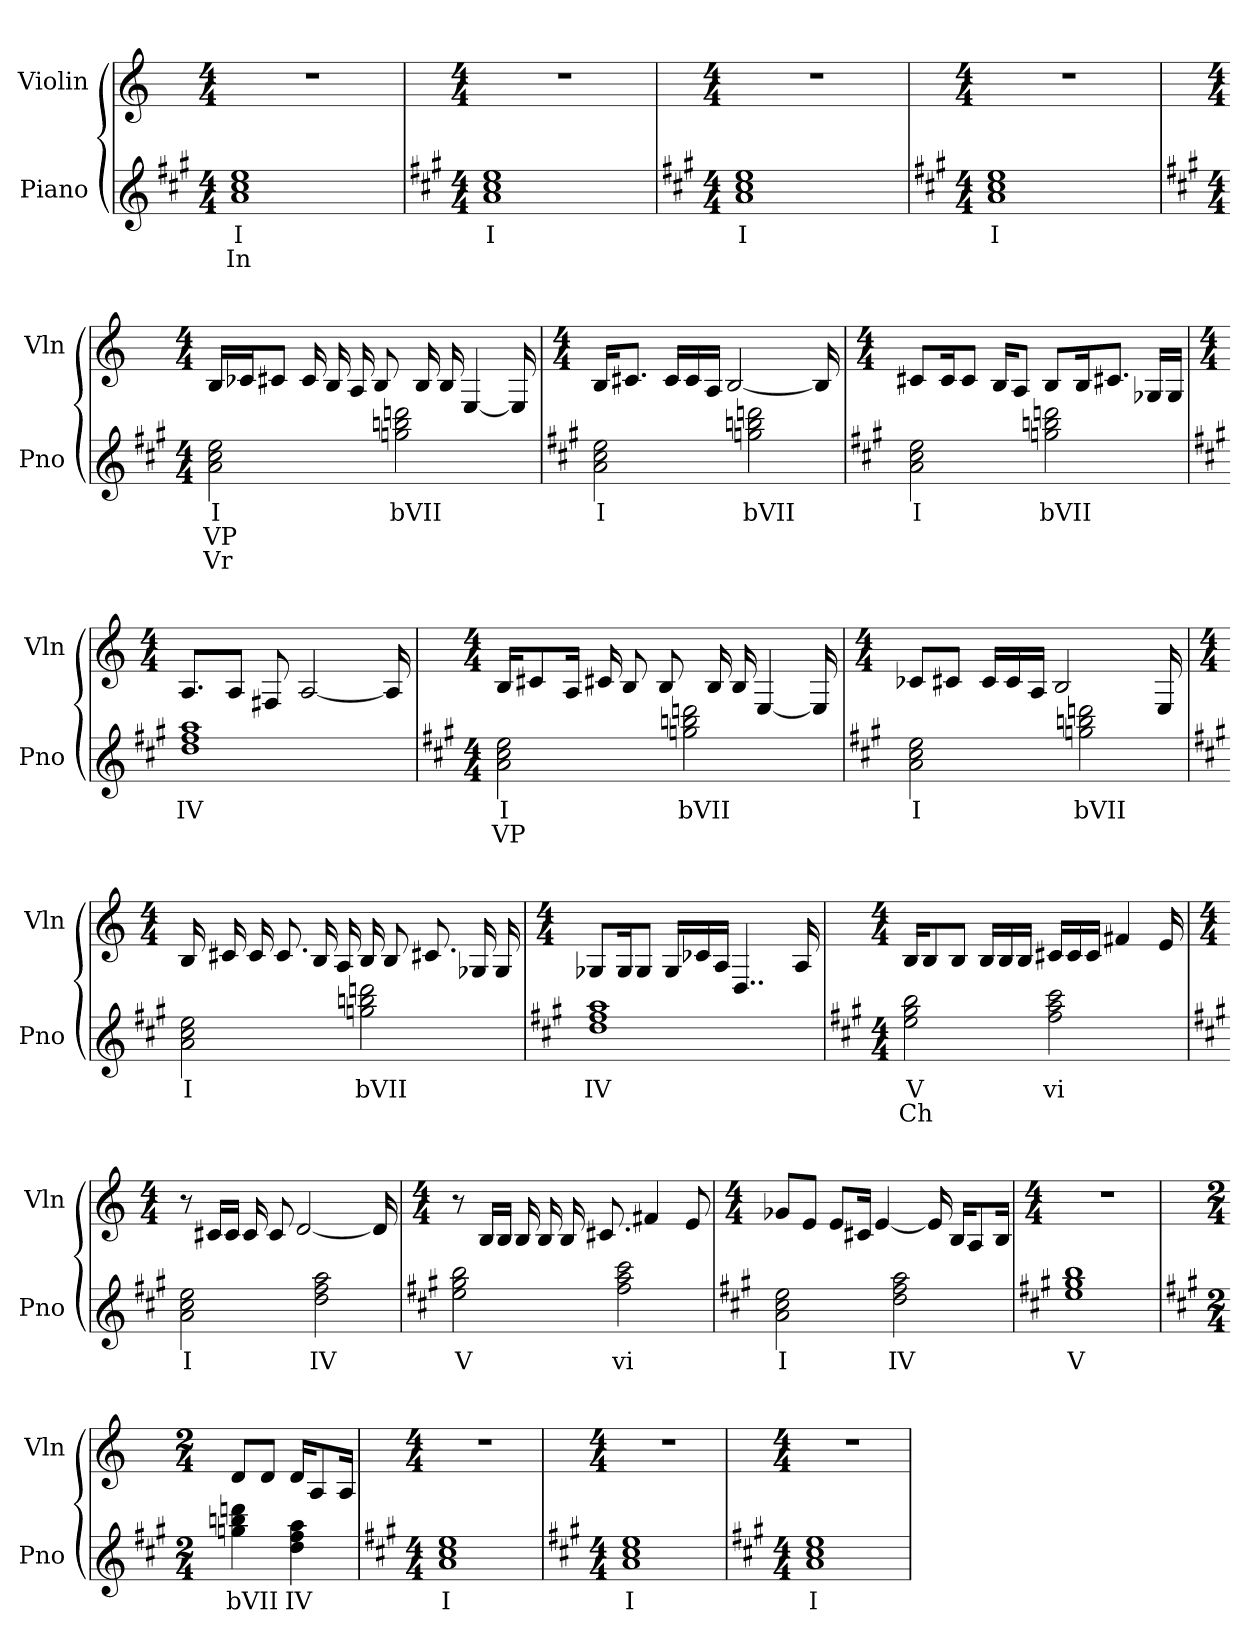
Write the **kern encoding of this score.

**kern	**text	**text	**text	**kern
*part2	*part2	*part2	*part2	*part1
*staff2	*staff2	*staff2	*staff2	*staff1
*I"Piano	*	*	*	*I"Violin
*I'Pno	*	*	*	*I'Vln
*k[f#c#g#]	*	*	*	*
*A:	*	*	*	*
*M4/4	*	*	*	*M4/4
=	=	=	=	=
1a 1cc# 1ee	I	In	.	1r
=	=	=	=	=
*k[f#c#g#]	*	*	*	*
*A:	*	*	*	*
*M4/4	*	*	*	*M4/4
1a 1cc# 1ee	I	.	.	1r
=	=	=	=	=
*k[f#c#g#]	*	*	*	*
*A:	*	*	*	*
*M4/4	*	*	*	*M4/4
1a 1cc# 1ee	I	.	.	1r
=	=	=	=	=
*k[f#c#g#]	*	*	*	*
*A:	*	*	*	*
*M4/4	*	*	*	*M4/4
1a 1cc# 1ee	I	.	.	1r
=	=	=	=	=
*k[f#c#g#]	*	*	*	*
*A:	*	*	*	*
*M4/4	*	*	*	*M4/4
2a 2cc# 2ee	I	VP	Vr	16BLL
.	.	.	.	16c-XJ
.	.	.	.	8c#XJ
.	.	.	.	16c#LL
.	.	.	.	16BJ
.	.	.	.	16AL
.	.	.	.	8BJ
2ggn 2bbn 2dddn	bVII	.	.	.
.	.	.	.	16BLL
.	.	.	.	16BJJ
.	.	.	.	[4E
.	.	.	.	16E]
=	=	=	=	=
*k[f#c#g#]	*	*	*	*
*A:	*	*	*	*
*	*	*	*	*M4/4
2a 2cc# 2ee	I	.	.	16BKL
.	.	.	.	8.c#XJ
.	.	.	.	16c#LL
.	.	.	.	16c#
.	.	.	.	16AJJ
.	.	.	.	[2B
2ggn 2bbn 2dddn	bVII	.	.	.
.	.	.	.	16B]
=	=	=	=	=
*k[f#c#g#]	*	*	*	*
*A:	*	*	*	*
*	*	*	*	*M4/4
2a 2cc# 2ee	I	.	.	8c#XL
.	.	.	.	16c#K
.	.	.	.	8c#J
.	.	.	.	16BKL
.	.	.	.	8AJ
2ggn 2bbn 2dddn	bVII	.	.	8BL
.	.	.	.	16BK
.	.	.	.	8.c#XJ
.	.	.	.	16G-XLL
.	.	.	.	16G-JJ
=	=	=	=	=
*k[f#c#g#]	*	*	*	*
*A:	*	*	*	*
*	*	*	*	*M4/4
1dd 1ff# 1aa	IV	.	.	8.AL
.	.	.	.	8AJ
.	.	.	.	8F#X
.	.	.	.	[2A
.	.	.	.	16A]
=	=	=	=	=
*k[f#c#g#]	*	*	*	*
*A:	*	*	*	*
*M4/4	*	*	*	*M4/4
2a 2cc# 2ee	I	VP	.	16BKL
.	.	.	.	8c#X
.	.	.	.	16AJk
.	.	.	.	16c#XLL
.	.	.	.	8B
.	.	.	.	8BJ
2ggn 2bbn 2dddn	bVII	.	.	.
.	.	.	.	16BLL
.	.	.	.	16BJJ
.	.	.	.	[4E
.	.	.	.	16E]
=	=	=	=	=
*k[f#c#g#]	*	*	*	*
*A:	*	*	*	*
*	*	*	*	*M4/4
2a 2cc# 2ee	I	.	.	8c-XL
.	.	.	.	8c#XJ
.	.	.	.	16c#LL
.	.	.	.	16c#
.	.	.	.	16AJJ
.	.	.	.	2B
2ggn 2bbn 2dddn	bVII	.	.	.
.	.	.	.	16E
=	=	=	=	=
*k[f#c#g#]	*	*	*	*
*A:	*	*	*	*
*	*	*	*	*M4/4
2a 2cc# 2ee	I	.	.	16BLL
.	.	.	.	16c#XJ
.	.	.	.	16c#L
.	.	.	.	8.c#J
.	.	.	.	16BLL
.	.	.	.	16AJJ
2ggn 2bbn 2dddn	bVII	.	.	16BLL
.	.	.	.	8B
.	.	.	.	8.c#XJ
.	.	.	.	16G-XLL
.	.	.	.	16G-JJ
=	=	=	=	=
*k[f#c#g#]	*	*	*	*
*A:	*	*	*	*
*	*	*	*	*M4/4
1dd 1ff# 1aa	IV	.	.	8G-XL
.	.	.	.	16G-K
.	.	.	.	8G-J
.	.	.	.	16G-LL
.	.	.	.	16c-X
.	.	.	.	16AJJ
.	.	.	.	4..D
.	.	.	.	16A
=	=	=	=	=
*k[f#c#g#]	*	*	*	*
*A:	*	*	*	*
*M4/4	*	*	*	*M4/4
2ee 2gg# 2bb	V	Ch	.	16BKL
.	.	.	.	8B
.	.	.	.	8BJ
.	.	.	.	16BLL
.	.	.	.	16B
.	.	.	.	16BJJ
2ff# 2aa 2ccc#	vi	.	.	16c#XLL
.	.	.	.	16c#
.	.	.	.	16c#JJ
.	.	.	.	4f#X
.	.	.	.	16e
=	=	=	=	=
*k[f#c#g#]	*	*	*	*
*A:	*	*	*	*
*	*	*	*	*M4/4
2a 2cc# 2ee	I	.	.	8r
.	.	.	.	16c#XLL
.	.	.	.	16c#JJ
.	.	.	.	16c#LL
.	.	.	.	8c#J
.	.	.	.	[2d
2dd 2ff# 2aa	IV	.	.	.
.	.	.	.	16d]
=	=	=	=	=
*k[f#c#g#]	*	*	*	*
*A:	*	*	*	*
*	*	*	*	*M4/4
2ee 2gg# 2bb	V	.	.	8r
.	.	.	.	16BLL
.	.	.	.	16BJJ
.	.	.	.	16BLL
.	.	.	.	16BJ
.	.	.	.	16BL
.	.	.	.	8.c#XJ
2ff# 2aa 2ccc#	vi	.	.	.
.	.	.	.	4f#X
.	.	.	.	8e
=	=	=	=	=
*k[f#c#g#]	*	*	*	*
*A:	*	*	*	*
*	*	*	*	*M4/4
2a 2cc# 2ee	I	.	.	8g-XL
.	.	.	.	8eJ
.	.	.	.	8eL
.	.	.	.	16c#XJk
.	.	.	.	[4e
2dd 2ff# 2aa	IV	.	.	.
.	.	.	.	16e]
.	.	.	.	16BKL
.	.	.	.	8A
.	.	.	.	16BJk
=	=	=	=	=
*k[f#c#g#]	*	*	*	*
*A:	*	*	*	*
*	*	*	*	*M4/4
1ee 1gg# 1bb	V	.	.	1r
=	=	=	=	=
*k[f#c#g#]	*	*	*	*
*A:	*	*	*	*
*M2/4	*	*	*	*M2/4
4ggn 4bbn 4dddn	bVII	.	.	8dL
.	.	.	.	8dJ
4dd 4ff# 4aa	IV	.	.	16dKL
.	.	.	.	8A
.	.	.	.	16AJk
=	=	=	=	=
*k[f#c#g#]	*	*	*	*
*A:	*	*	*	*
*M4/4	*	*	*	*M4/4
1a 1cc# 1ee	I	.	.	1r
=	=	=	=	=
*k[f#c#g#]	*	*	*	*
*A:	*	*	*	*
*M4/4	*	*	*	*M4/4
1a 1cc# 1ee	I	.	.	1r
=	=	=	=	=
*k[f#c#g#]	*	*	*	*
*A:	*	*	*	*
*M4/4	*	*	*	*M4/4
1a 1cc# 1ee	I	.	.	1r
=	=	=	=	=
*-	*-	*-	*-	*-
